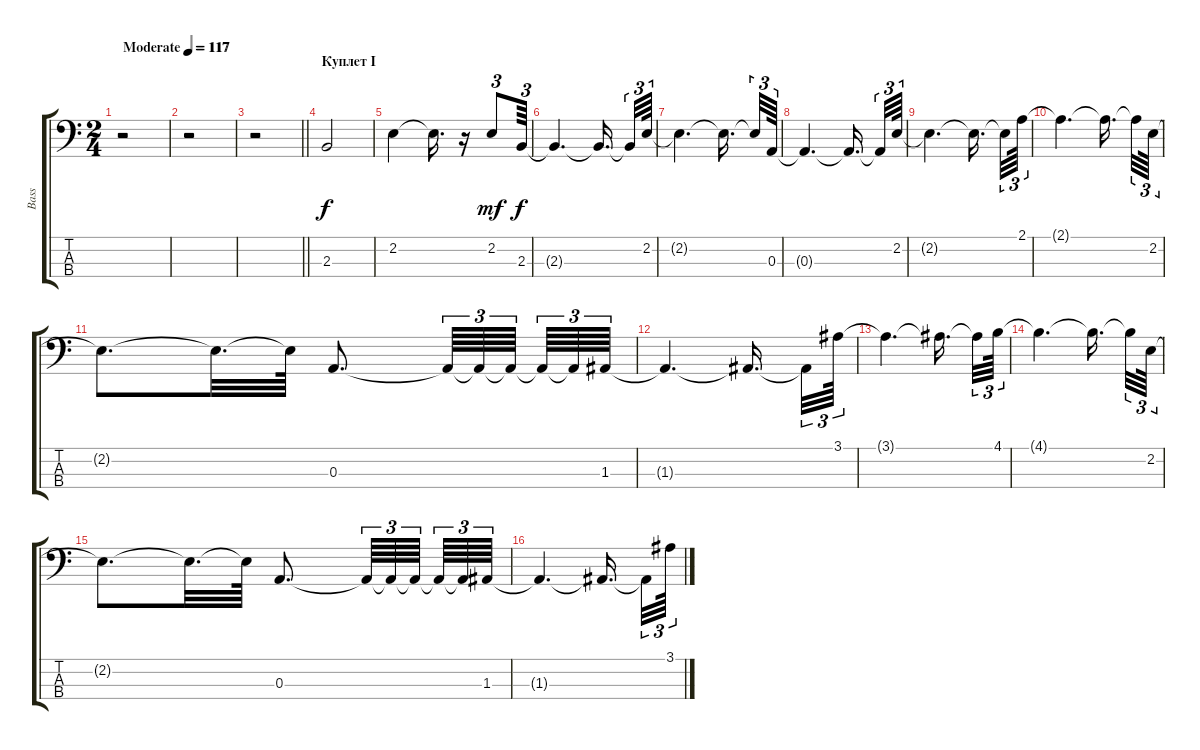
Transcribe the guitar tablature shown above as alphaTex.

\track ("Bass" "Bass") {instrument fretlessbass}
\staff {score tabs}
\tuning (G2 D2 A1 E1) {hide}
\ts (2 4)
\tempo (117 "Moderate")
\clef f4
\ks c
r.2{dy f instrument fretlessbass} |
\tempo 117
r.2 |
\barLineRight lightlight
r.2 |
\section ("" "Куплет I")
2.3.2 |
2.2.4 2.2{t}.16{d} r.16 2.2.8{tu (3 2) dy mf} 2.3.64{tu (3 2) dy f} |
2.3{t}.4{d} 2.3{t}.16{d beam splitsecondary} 2.3{t}.32{tu (3 2)} 2.2.64{tu (3 2)} |
2.2{t}.4{d} 2.2{t}.16{d beam splitsecondary} 2.2{t}.32{tu (3 2)} 0.3.64{tu (3 2)} |
0.3{t}.4{d} 0.3{t}.16{d beam splitsecondary} 0.3{t}.32{tu (3 2)} 2.2.64{tu (3 2)} |
2.2{t}.4{d} 2.2{t}.16{d beam splitsecondary} 2.2{t}.32{tu (3 2)} 2.1.64{tu (3 2)} |
2.1{t}.4{d} 2.1{t}.16{d beam splitsecondary} 2.1{t}.32{tu (3 2)} 2.2.64{tu (3 2)} |
2.2{t}.8{d} 2.2{t}.32{d} 2.2{t}.64 0.3.8{d} 0.3{t}.64{tu (3 2)} 0.3{t}.64{tu (3 2)} 0.3{t}.64{tu (3 2) beam splitsecondary} 0.3{t}.64{tu (3 2)} 0.3{t}.64{tu (3 2)} 1.3.64{tu (3 2)} |
1.3{t}.4{d} 1.3{t}.16{d beam splitsecondary} 1.3{t}.32{tu (3 2)} 3.1.64{tu (3 2)} |
3.1{t}.4{d} 3.1{t}.16{d beam splitsecondary} 3.1{t}.32{tu (3 2)} 4.1.64{tu (3 2)} |
4.1{t}.4{d} 4.1{t}.16{d beam splitsecondary} 4.1{t}.32{tu (3 2)} 2.2.64{tu (3 2)} |
2.2{t}.8{d} 2.2{t}.32{d} 2.2{t}.64 0.3.8{d} 0.3{t}.64{tu (3 2)} 0.3{t}.64{tu (3 2)} 0.3{t}.64{tu (3 2) beam splitsecondary} 0.3{t}.64{tu (3 2)} 0.3{t}.64{tu (3 2)} 1.3.64{tu (3 2)} |
1.3{t}.4{d} 1.3{t}.16{d beam splitsecondary} 1.3{t}.32{tu (3 2)} 3.1.64{tu (3 2)}
